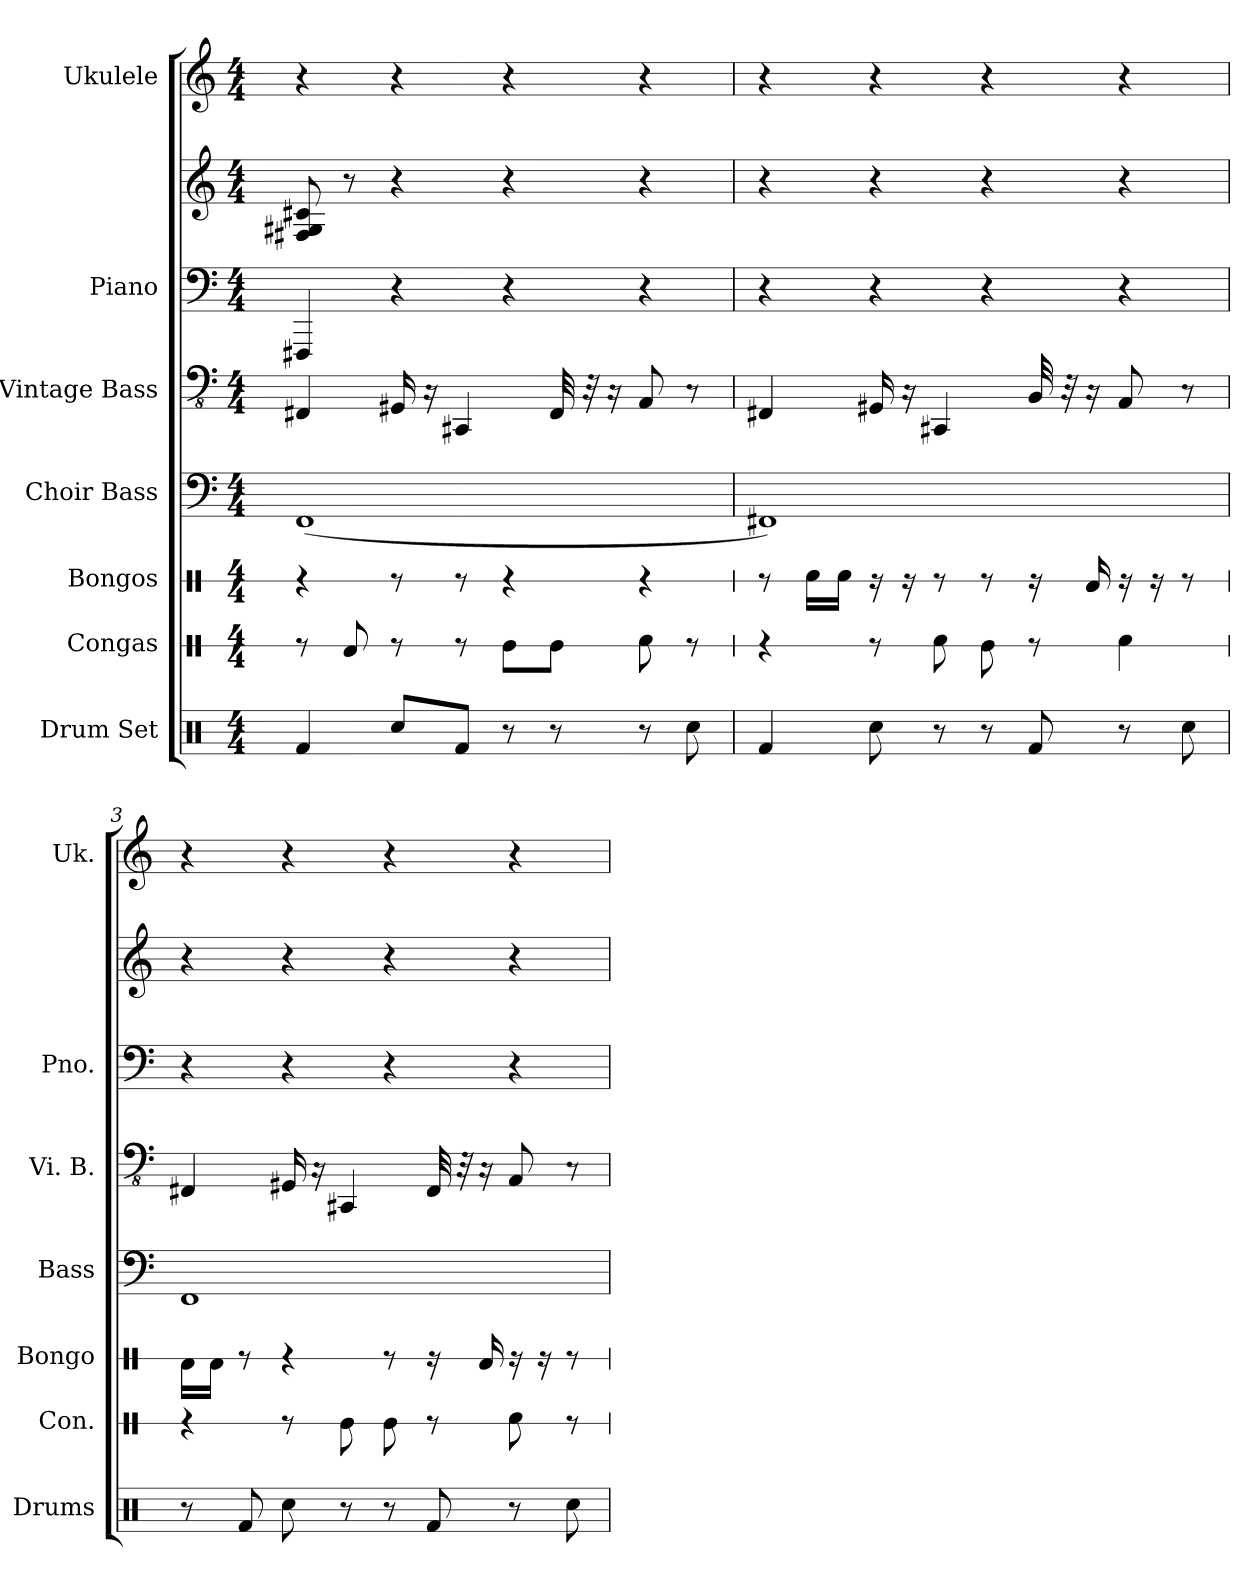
**kern	**kern	**kern	**kern	**kern	**kern	**kern	**kern
*part7	*part6	*part5	*part4	*part3	*part2	*part2	*part1
*staff8	*staff7	*staff6	*staff5	*staff4	*staff3	*staff2	*staff1
*I"Drum Set	*I"Congas	*I"Bongos	*I"Choir Bass	*I"Vintage Bass	*I"Piano	*	*I"Ukulele
*I'Drums	*I'Con.	*I'Bongo	*I'Bass	*I'Vi. B.	*I'Pno.	*	*I'Uk.
*stria5	*stria1	*stria1	*stria5	*stria4	*stria5	*stria5	*stria4
*clefX	*clefX	*clefX	*clefF4	*clefFv4	*clefF4	*clefG2	*clefG2
*k[]	*k[]	*k[]	*k[]	*k[]	*k[]	*k[]	*k[]
*M4/4	*M4/4	*M4/4	*M4/4	*M4/4	*M4/4	*M4/4	*M4/4
*MM120	*MM120	*MM120	*MM120	*MM120	*MM120	*MM120	*MM120
=1	=1	=1	=1	=1	=1	=1	=1
4Rf	8r	4r	(1FF	4FFF#X	4FFF#X	8c#X 8G#X 8F#X	4r
.	8Rd	.	.	.	.	8r	.
8RccL	8r	8r	.	16GGG#X	4r	4r	4r
.	.	.	.	16r	.	.	.
8RfJ	8r	8r	.	4CCC#X	.	.	.
8r	8ReL	4r	.	.	4r	4r	4r
8r	8ReJ	.	.	32FFF#	.	.	.
.	.	.	.	32r	.	.	.
.	.	.	.	16r	.	.	.
8r	8Rf	4r	.	8AAA	4r	4r	4r
8Rcc	8r	.	.	8r	.	.	.
=2	=2	=2	=2	=2	=2	=2	=2
4Rf	4r	8r	1FF#X)	4FFF#X	4r	4r	4r
.	.	16RfLL	.	.	.	.	.
.	.	16RfJJ	.	.	.	.	.
8Rcc	8r	16r	.	16GGG#X	4r	4r	4r
.	.	16r	.	16r	.	.	.
8r	8Rf	8r	.	4CCC#X	.	.	.
8r	8Re	8r	.	.	4r	4r	4r
8Rf	8r	16r	.	32BBB	.	.	.
.	.	.	.	32r	.	.	.
.	.	16Rd	.	16r	.	.	.
8r	4Rf	16r	.	8AAA	4r	4r	4r
.	.	16r	.	.	.	.	.
8Rcc	.	8r	.	8r	.	.	.
=3	=3	=3	=3	=3	=3	=3	=3
8r	4r	16RdLL	1FF	4FFF#X	4r	4r	4r
.	.	16RdJJ	.	.	.	.	.
8Rf	.	8r	.	.	.	.	.
8Rcc	8r	4r	.	16GGG#X	4r	4r	4r
.	.	.	.	16r	.	.	.
8r	8Re	.	.	4CCC#X	.	.	.
8r	8Re	8r	.	.	4r	4r	4r
8Rf	8r	16r	.	32FFF#	.	.	.
.	.	.	.	32r	.	.	.
.	.	16Rd	.	16r	.	.	.
8r	8Rf	16r	.	8AAA	4r	4r	4r
.	.	16r	.	.	.	.	.
8Rcc	8r	8r	.	8r	.	.	.
=	=	=	=	=	=	=	=
*-	*-	*-	*-	*-	*-	*-	*-
